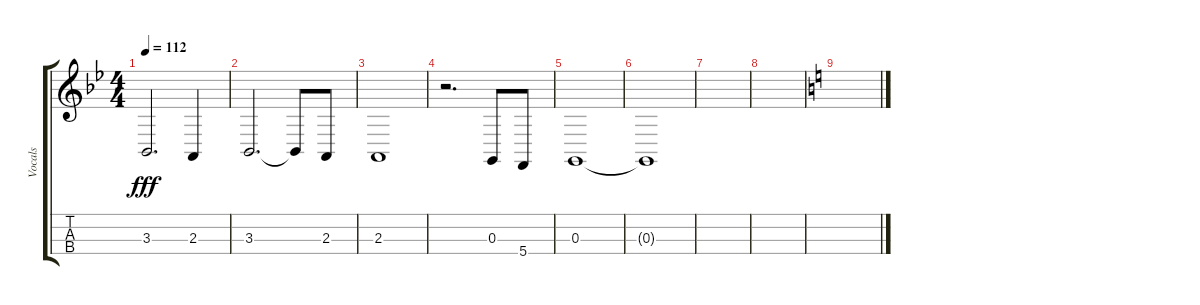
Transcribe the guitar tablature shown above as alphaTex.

\track ("Vocals" "Vocals") {instrument cello}
\staff {score tabs}
\tuning (A3 D3 G2 C2) {hide}
\ts (4 4)
\tempo 112
\clef g2
\ks bb
3.3.2{d dy fff} 2.3.4 |
3.3.2{d} 3.3{t}.8 2.3.8 |
2.3.1 |
r.2{d} 0.3.8 5.4.8 |
0.3.1 |
0.3{t}.1 |
|
|
\ks c
